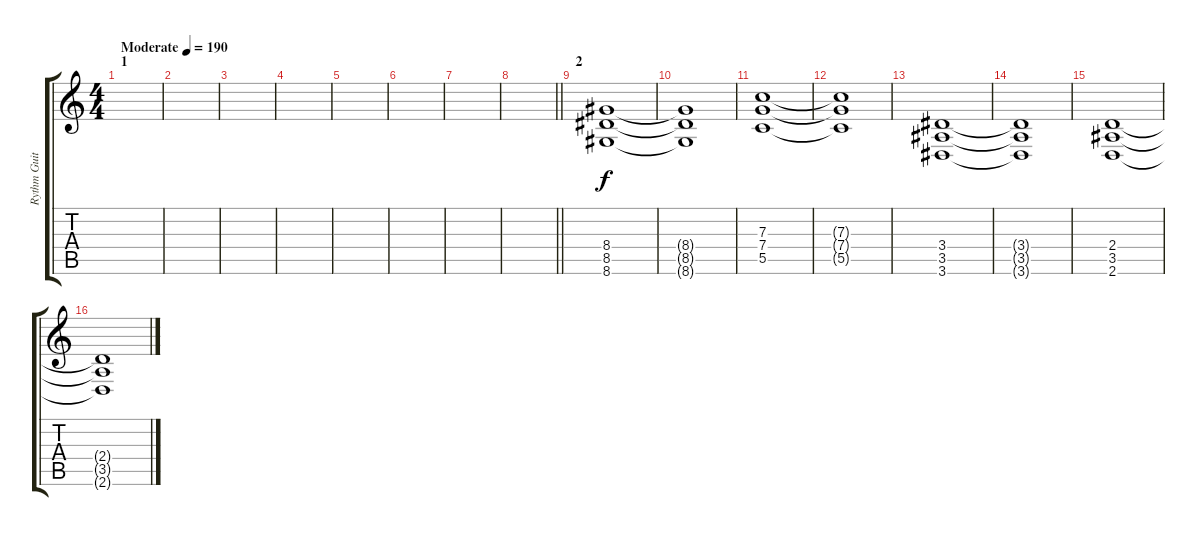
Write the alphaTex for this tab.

\track ("Rythm Guitar" "Rythm Guit") {instrument overdrivenguitar}
\staff {score tabs}
\tuning (D4 A3 F3 C3 G2 C2) {hide}
\ts (4 4)
\section ("" "1")
\tempo (190 "Moderate")
\clef g2
\ks c
|
|
|
|
|
|
|
\barLineRight lightlight
|
\section ("" "2")
(8.4 8.5 8.6).1 |
(8.4{t} 8.5{t} 8.6{t}).1 |
(7.3 7.4 5.5).1 |
(7.3{t} 7.4{t} 5.5{t}).1 |
(3.4 3.5 3.6).1 |
(3.4{t} 3.5{t} 3.6{t}).1 |
(2.4 3.5 2.6).1 |
(2.4{t} 3.5{t} 2.6{t}).1
